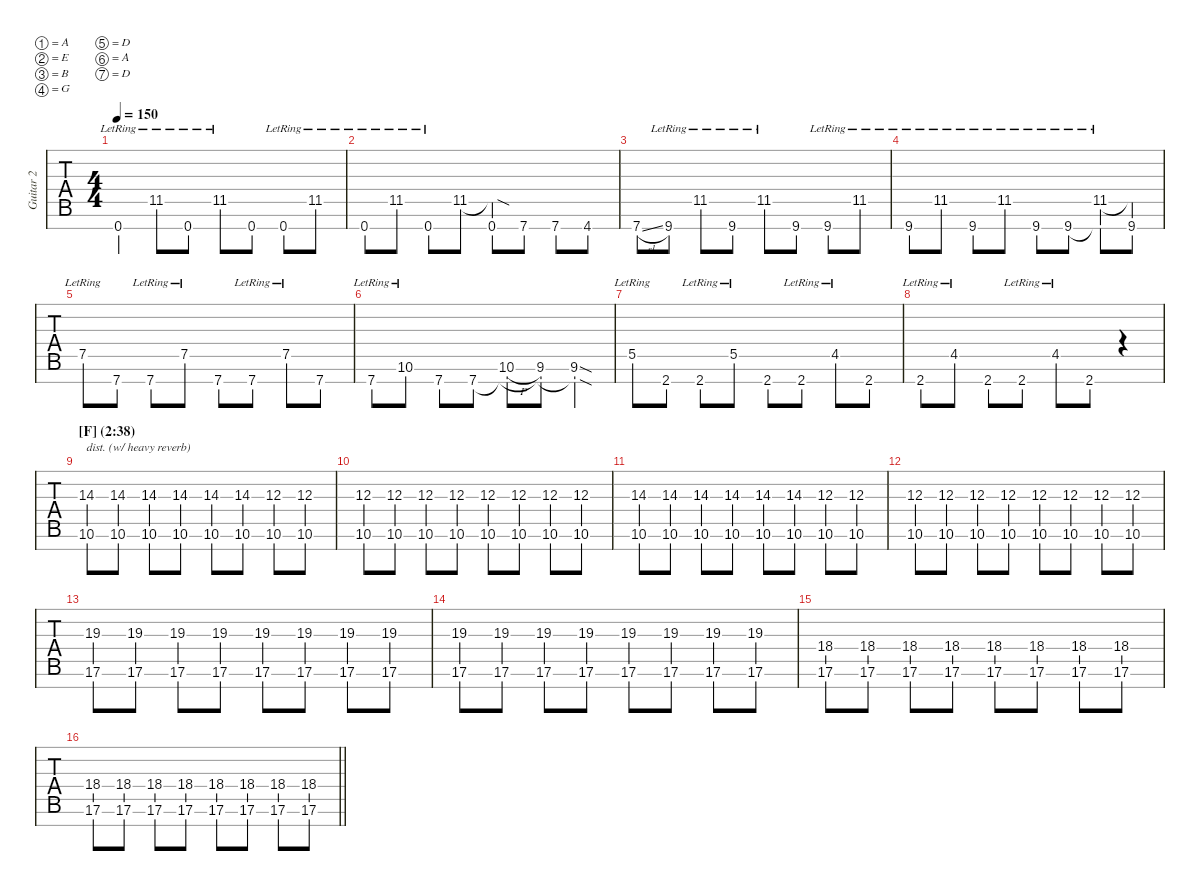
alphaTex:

\defaultSystemsLayout 2
\hideDynamics
\bracketExtendMode nobrackets
\multiTrackTrackNamePolicy allsystems
\firstSystemTrackNameMode fullname
\otherSystemsTrackNameMode fullname
\otherSystemsTrackNameOrientation horizontal
\track ("Guitar 2" "Gtr. 2") {instrument overdrivenguitar}
\staff {tabs}
\tuning (A3 E3 B2 G2 D2 A1 D1)
\ts (4 4)
\tempo 150
\clef g2
\ks c
0.7{lr}.4{dy mf} 11.5{lr acc #}.8 0.7{lr}.8 11.5{lr acc #}.8 0.7.8 0.7{lr}.8 11.5{lr acc #}.8 |
\scale
1.00269 0.7{lr}.8 11.5{lr acc #}.8 0.7{lr}.8 11.5{acc #}.8 (0.7 11.5{sod t acc #}).8 7.7.8 7.7.8 4.7{acc #}.8 |
7.7{sl}.8 9.7{lr}.8 11.5{lr acc #}.8 9.7{lr}.8 11.5{lr acc #}.8 9.7.8 9.7{lr}.8 11.5{lr acc #}.8 |
\scale
0.997308 9.7{lr}.8 11.5{lr acc #}.8 9.7{lr}.8 11.5{lr acc #}.8 9.7{lr}.8 9.7{lr}.8 (11.5{acc #} 9.7{lr t}).8 (9.7 11.5{t acc #}).8 |
7.5{lr}.8 7.7.8 7.7{lr}.8 7.5{lr}.8 7.7.8 7.7{lr}.8 7.5{lr}.8 7.7.8 |
\scale
1.00269 7.7{lr}.8 10.6{lr}.8 7.7.8 7.7.8 (10.6{h} 7.7{t}).8 (9.6{acc #} 7.7{t}).8 (9.6{sod acc #} 7.7{sod t}).4 |
\scale
0.998856 5.5{lr}.8 2.7.8 2.7{lr}.8 5.5{lr}.8 2.7.8 2.7{lr}.8 4.5{lr acc #}.8 2.7.8 |
\scale
0.998452 2.7{lr}.8 4.5{lr acc #}.8 2.7.8 2.7{lr}.8 4.5{lr acc #}.8 2.7.8 r.4 |
\section ("" "[F] (2:38)")
(14.3{acc #} 10.6).8{txt "dist. (w/ heavy reverb)" instrument overdrivenguitar} (14.3{acc #} 10.6).8 (14.3{acc #} 10.6).8 (14.3{acc #} 10.6).8 (14.3{acc #} 10.6).8 (14.3{acc #} 10.6).8 (12.3 10.6).8 (12.3 10.6).8 |
\scale
1.00269 (12.3 10.6).8 (12.3 10.6).8 (12.3 10.6).8 (12.3 10.6).8 (12.3 10.6).8 (12.3 10.6).8 (12.3 10.6).8 (12.3 10.6).8 |
(14.3{acc #} 10.6).8 (14.3{acc #} 10.6).8 (14.3{acc #} 10.6).8 (14.3{acc #} 10.6).8 (14.3{acc #} 10.6).8 (14.3{acc #} 10.6).8 (12.3 10.6).8 (12.3 10.6).8 |
\scale
0.997308 (12.3 10.6).8 (12.3 10.6).8 (12.3 10.6).8 (12.3 10.6).8 (12.3 10.6).8 (12.3 10.6).8 (12.3 10.6).8 (12.3 10.6).8 |
(17.6 19.3{acc #}).8 (17.6 19.3{acc #}).8 (17.6 19.3{acc #}).8 (17.6 19.3{acc #}).8 (17.6 19.3{acc #}).8 (17.6 19.3{acc #}).8 (17.6 19.3{acc #}).8 (17.6 19.3{acc #}).8 |
\scale
1.00269 (17.6 19.3{acc #}).8 (17.6 19.3{acc #}).8 (17.6 19.3{acc #}).8 (17.6 19.3{acc #}).8 (17.6 19.3{acc #}).8 (17.6 19.3{acc #}).8 (17.6 19.3{acc #}).8 (17.6 19.3{acc #}).8 |
\scale
1.00155 (17.6 18.4{acc #}).8 (17.6 18.4{acc #}).8 (17.6 18.4{acc #}).8 (17.6 18.4{acc #}).8 (17.6 18.4{acc #}).8 (17.6 18.4{acc #}).8 (17.6 18.4{acc #}).8 (17.6 18.4{acc #}).8 |
\scale
0.99576
\barLineRight lightlight
(17.6 18.4{acc #}).8 (17.6 18.4{acc #}).8 (17.6 18.4{acc #}).8 (17.6 18.4{acc #}).8 (17.6 18.4{acc #}).8 (17.6 18.4{acc #}).8 (17.6 18.4{acc #}).8 (17.6 18.4{acc #}).8
